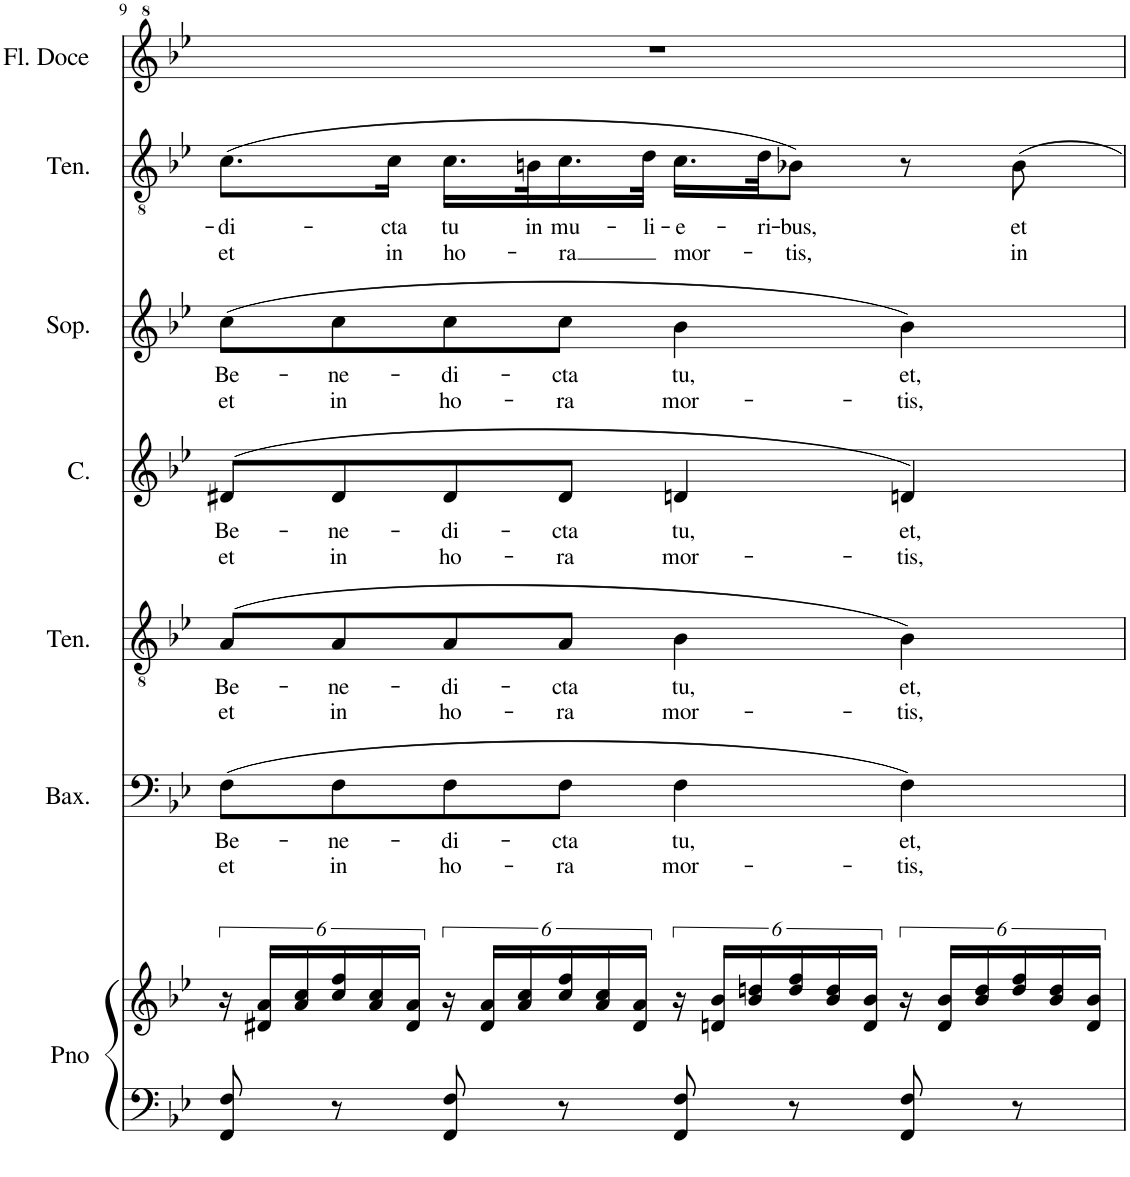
**kern	**kern	**kern	**text	**text	**kern	**text	**text	**kern	**text	**text	**kern	**text	**text	**kern	**text	**text	**kern
*part7	*part7	*part6	*part6	*part6	*part5	*part5	*part5	*part4	*part4	*part4	*part3	*part3	*part3	*part2	*part2	*part2	*part1
*staff8	*staff7	*staff6	*staff6	*staff6	*staff5	*staff5	*staff5	*staff4	*staff4	*staff4	*staff3	*staff3	*staff3	*staff2	*staff2	*staff2	*staff1
*I"Piano	*	*I"Baixo	*	*	*I"Tenor	*	*	*I"Contralto	*	*	*I"Soprano	*	*	*I"Tenor	*	*	*I"Flauta Doce
*I'Pno	*	*I'Bax.	*	*	*I'Ten.	*	*	*I'C.	*	*	*I'Sop.	*	*	*I'Ten.	*	*	*I'Fl. Doce
!!LO:PB:g=z
*clefF4	*clefG2	*clefF4	*	*	*clefGv2	*	*	*clefG2	*	*	*clefG2	*	*	*clefGv2	*	*	*clefG^2
*k[b-e-]	*k[b-e-]	*k[b-e-]	*	*	*k[b-e-]	*	*	*k[b-e-]	*	*	*k[b-e-]	*	*	*k[b-e-]	*	*	*k[b-e-]
*M4/4	*M4/4	*M4/4	*	*	*M4/4	*	*	*M4/4	*	*	*M4/4	*	*	*M4/4	*	*	*M4/4
*met(c)	*met(c)	*met(c)	*	*	*met(c)	*	*	*met(c)	*	*	*met(c)	*	*	*met(c)	*	*	*met(c)
=9	=9	=9	=9	=9	=9	=9	=9	=9	=9	=9	=9	=9	=9	=9	=9	=9	=9
!	!	!	!LO:LY:b	!LO:LY:b	!	!LO:LY:b	!LO:LY:b	!	!LO:LY:b	!LO:LY:b	!	!LO:LY:b	!LO:LY:b	!	!LO:LY:b	!LO:LY:b	!
8FF/ 8F/	24r	(8F\L	Be-	et	(8A/L	Be-	et	(>8d#X/L	Be-	et	(8cc\L	Be-	et	(8.c\L	-di-	et	1r
.	24d#X/ 24a/LL	.	.	.	.	.	.	.	.	.	.	.	.	.	.	.	.
.	24a/ 24cc/	.	.	.	.	.	.	.	.	.	.	.	.	.	.	.	.
!	!	!	!LO:LY:b	!LO:LY:b	!	!LO:LY:b	!LO:LY:b	!	!LO:LY:b	!LO:LY:b	!	!LO:LY:b	!LO:LY:b	!	!	!	!
8r	24cc/ 24ff/	8F\	-ne-	in	8A/	-ne-	in	8d#/	-ne-	in	8cc\	-ne-	in	.	.	.	.
.	24a/ 24cc/	.	.	.	.	.	.	.	.	.	.	.	.	.	.	.	.
!	!	!	!	!	!	!	!	!	!	!	!	!	!	!	!LO:LY:b	!LO:LY:b	!
.	.	.	.	.	.	.	.	.	.	.	.	.	.	16c\Jk	-cta	in	.
.	24d#/ 24a/JJ	.	.	.	.	.	.	.	.	.	.	.	.	.	.	.	.
!	!	!	!LO:LY:b	!LO:LY:b	!	!LO:LY:b	!LO:LY:b	!	!LO:LY:b	!LO:LY:b	!	!LO:LY:b	!LO:LY:b	!	!LO:LY:b	!LO:LY:b	!
8FF/ 8F/	24r	8F\	-di-	ho-	8A/	-di-	ho-	8d#/	-di-	ho-	8cc\	-di-	ho-	16.c\LL	tu	ho-	.
.	24d#/ 24a/LL	.	.	.	.	.	.	.	.	.	.	.	.	.	.	.	.
.	24a/ 24cc/	.	.	.	.	.	.	.	.	.	.	.	.	.	.	.	.
!	!	!	!	!	!	!	!	!	!	!	!	!	!	!	!LO:LY:b	!	!
.	.	.	.	.	.	.	.	.	.	.	.	.	.	32Bn\K	in	.	.
!	!	!	!LO:LY:b	!LO:LY:b	!	!LO:LY:b	!LO:LY:b	!	!LO:LY:b	!LO:LY:b	!	!LO:LY:b	!LO:LY:b	!	!LO:LY:b	!LO:LY:b	!
8r	24cc/ 24ff/	8F\J	-cta	-ra	8A/J	-cta	-ra	8d#/J	-cta	-ra	8cc\J	-cta	-ra	16.c\	mu-	-ra	.
.	24a/ 24cc/	.	.	.	.	.	.	.	.	.	.	.	.	.	.	.	.
.	24d#/ 24a/JJ	.	.	.	.	.	.	.	.	.	.	.	.	.	.	.	.
!	!	!	!	!	!	!	!	!	!	!	!	!	!	!	!LO:LY:b	!	!
.	.	.	.	.	.	.	.	.	.	.	.	.	.	32d\JJk	-li-	.	.
!	!	!	!LO:LY:b	!LO:LY:b	!	!LO:LY:b	!LO:LY:b	!	!LO:LY:b	!LO:LY:b	!	!LO:LY:b	!LO:LY:b	!	!LO:LY:b	!LO:LY:b	!
8FF/ 8F/	24r	4F\	tu,	mor-	4B-\	tu,	mor-	4dn/	tu,	mor-	4b-\	tu,	mor-	16.c\LL	-e-	mor-	.
.	24dn/ 24b-/LL	.	.	.	.	.	.	.	.	.	.	.	.	.	.	.	.
.	24b-/ 24ddn/	.	.	.	.	.	.	.	.	.	.	.	.	.	.	.	.
!	!	!	!	!	!	!	!	!	!	!	!	!	!	!	!LO:LY:b	!	!
.	.	.	.	.	.	.	.	.	.	.	.	.	.	32d\JK	-ri-	.	.
!	!	!	!	!	!	!	!	!	!	!	!	!	!	!	!LO:LY:b	!LO:LY:b	!
8r	24dd/ 24ff/	.	.	.	.	.	.	.	.	.	.	.	.	8B-X\J)	-bus,	-tis,	.
.	24b-/ 24dd/	.	.	.	.	.	.	.	.	.	.	.	.	.	.	.	.
.	24d/ 24b-/JJ	.	.	.	.	.	.	.	.	.	.	.	.	.	.	.	.
!	!	!	!LO:LY:b	!LO:LY:b	!	!LO:LY:b	!LO:LY:b	!	!LO:LY:b	!LO:LY:b	!	!LO:LY:b	!LO:LY:b	!	!	!	!
8FF/ 8F/	24r	4F\)	et,	-tis,	4B-\)	et,	-tis,	4dn/)	et,	-tis,	4b-\)	et,	-tis,	8r	.	.	.
.	24d/ 24b-/LL	.	.	.	.	.	.	.	.	.	.	.	.	.	.	.	.
.	24b-/ 24dd/	.	.	.	.	.	.	.	.	.	.	.	.	.	.	.	.
!	!	!	!	!	!	!	!	!	!	!	!	!	!	!	!LO:LY:b	!LO:LY:b	!
8r	24dd/ 24ff/	.	.	.	.	.	.	.	.	.	.	.	.	8B-\	et	in	.
.	24b-/ 24dd/	.	.	.	.	.	.	.	.	.	.	.	.	.	.	.	.
.	24d/ 24b-/JJ	.	.	.	.	.	.	.	.	.	.	.	.	.	.	.	.
=	=	=	=	=	=	=	=	=	=	=	=	=	=	=	=	=	=
*-	*-	*-	*-	*-	*-	*-	*-	*-	*-	*-	*-	*-	*-	*-	*-	*-	*-
